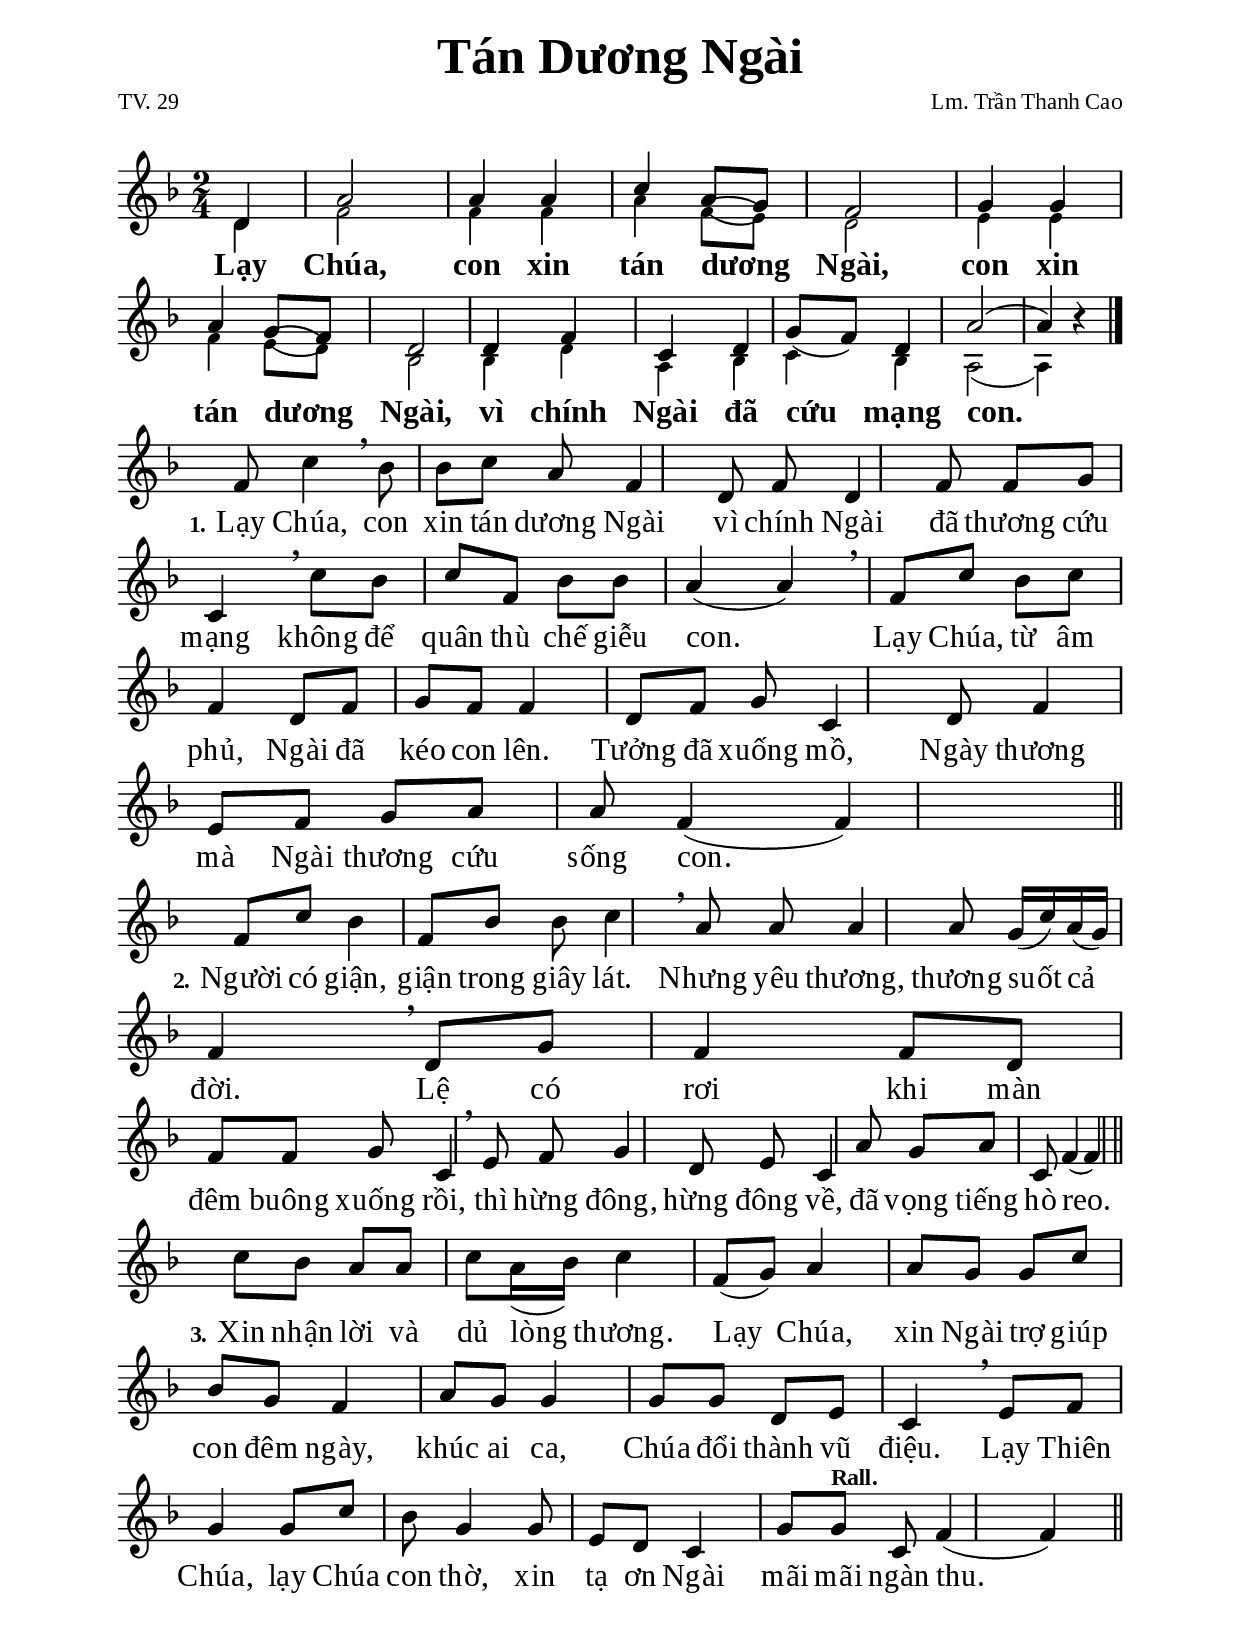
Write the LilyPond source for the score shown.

% Cài đặt chung
\version "2.20.0"
\include "english.ly"

\header {
  title = \markup { \fontsize #3 "Tán Dương Ngài" }
  poet = "TV. 29"
  composer = "Lm. Trần Thanh Cao"
  arranger = " "
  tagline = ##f
}

\paper {
  #(set-paper-size "a4")
  top-margin = 15\mm
  bottom-margin = 15\mm
  left-margin = 20\mm
  right-margin = 20\mm
  indent = #0
  #(define fonts
    (make-pango-font-tree
      "Liberation Serif"
      "Liberation Serif"
      "Liberation Serif"
      (/ 20 20)))
  page-count = #1
}

% Nhạc điệp khúc
nhacDiepKhucSop= \relative c' {
  \partial 4 d4 |
  a'2 |
  a4 a |
  c a8 _(g) |
  f2 |
  g4 g |
  a g8 _(f) |
  d2 |
  d4 f |
  c d |
  g8 _(f) d4 |
  a'2 ( |
  a4) r \bar "|."
}

nhacDiepKhucBass= \relative c' {
  \partial 4 d4 |
  f2 |
  f4 f |
  a f8 ^(e) |
  d2 |
  e4 e |
  f e8 ^(d) |
  bf2 |
  bf4 d |
  a bf |
  c bf |
  a2 ( |
  a4) r
}

% Nhạc phiên khúc
nhacPhienKhucMot = \relative c' {
  f8 c'4 \breathe
  bf8 bf c a f4 d8 f d4 f8 f g c,4 \breathe
  c'8 bf c f, bf bf a4 (a) \breathe
  f8 c' bf c f,4 d8 f g f f4 d8 f g c,4
  d8 f4 e8 f g a a f4 (f) \bar "||"
}

nhacPhienKhucHai = \relative c' {
  f8 c' bf4 f8 bf bf c4 \breathe
  a8 a a4 a8 g16 _(c) a (g) f4 \breathe
  d8 g f4 f8 d f f g c,4 \breathe
  e8 f g4 d8 e c4 a'8 g a c, f4 (f) \bar "||"
}

nhacPhienKhucBa = \relative c'' {
  c8 bf a a c a16 _(bf) c4 f,8 (g) a4 a8 g g c bf g f4
  a8 g g4 g8 g d e c4 \breathe
  e8 f g4 g8 c bf g4 g8 e d c4
  g'8
  \tempo "Rall." g c, f4 (f) \bar "||"
}

% Lời điệp khúc
loiDiepKhuc = \lyricmode {
  Lạy Chúa, con xin tán dương Ngài,
  con xin tán dương Ngài,
  vì chính Ngài đã cứu mạng con.
}

% Lời phiên khúc
loiPhienKhucMot = \lyricmode {
  \set stanza = #"1."
  Lạy Chúa, con xin tán dương Ngài
  vì chính Ngài đã thương cứu mạng
  không để quân thù chế giễu con.
  Lạy Chúa, từ âm phủ, Ngài đã kéo con lên.
  Tưởng đã xuống mồ,
  Ngày thương mà Ngài thương cứu sống con.
}

loiPhienKhucHai = \lyricmode {
  \set stanza = #"2."
  Người có giận, giận trong giây lát.
  Nhưng yêu thương, thương suốt cả đời.
  Lệ có rơi khi màn đêm buông xuống rồi,
  thì hừng đông, hừng đông về, đã vọng tiếng hò reo.
}

loiPhienKhucBa = \lyricmode {
  \set stanza = #"3."
  Xin nhận lời và dủ lòng thương.
  Lạy Chúa, xin Ngài trợ giúp con đêm ngày,
  khúc ai ca, Chúa đổi thành vũ điệu.
  Lạy Thiên Chúa, lạy Chúa con thờ,
  xin tạ ơn Ngài mãi mãi ngàn thu.
}


% Dàn trang
\score {
  \new ChoirStaff <<
    \new Staff = diepKhuc \with {
        \consists "Merge_rests_engraver"
        \magnifyStaff #(magstep +1)
      }
      <<
      \new Voice = beSop {
        \voiceOne \key f \major \time 2/4 \nhacDiepKhucSop
      }
      \new Voice = beBas {
        \override NoteHead.font-size = #-2
        \voiceTwo \key f \major \time 2/4 \nhacDiepKhucBass
      }
    >>
    \new Lyrics \lyricsto beSop \loiDiepKhuc
  >>
  \layout {
    \override Lyrics.LyricText.font-series = #'bold
    \override Lyrics.LyricText.font-size = #+3
    \override Lyrics.LyricSpace.minimum-distance = #2.5
    \override Score.BarNumber.break-visibility = ##(#f #f #f)
  }
}

\score {
  \new ChoirStaff <<
    \new Staff = phienKhuc \with {
        \magnifyStaff #(magstep +1)
      }
      <<
      \new Voice = beSop {
        \key f \major \time 2/4 \nhacPhienKhucMot
      }
    >>
    \new Lyrics \lyricsto beSop \loiPhienKhucMot
  >>
  \layout {
    \override Staff.TimeSignature.transparent = ##t
    \override Lyrics.LyricText.font-size = #+3
    \override Lyrics.LyricSpace.minimum-distance = #0.5
    \override Score.BarNumber.break-visibility = ##(#f #f #f)
    \set Score.barAlways = ##t
    \set Score.defaultBarType = ""
  } 
}

\score {
  \new ChoirStaff <<
    \new Staff = phienKhuc \with {
        \magnifyStaff #(magstep +1)
      }
      <<
      \new Voice = beSop {
        \key f \major \time 2/4 \nhacPhienKhucHai
      }
    >>
    \new Lyrics \lyricsto beSop \loiPhienKhucHai
  >>
  \layout {
    \override Staff.TimeSignature.transparent = ##t
    \override Lyrics.LyricText.font-size = #+3
    \override Lyrics.LyricSpace.minimum-distance = #0.5
    \override Score.BarNumber.break-visibility = ##(#f #f #f)
    \set Score.barAlways = ##t
    \set Score.defaultBarType = ""
  } 
}

\score {
  \new ChoirStaff <<
    \new Staff = phienKhuc \with {
        \magnifyStaff #(magstep +1)
      }
      <<
      \new Voice = beSop {
        \key f \major \time 2/4 \nhacPhienKhucBa
      }
    >>
    \new Lyrics \lyricsto beSop \loiPhienKhucBa
  >>
  \layout {
    \override Staff.TimeSignature.transparent = ##t
    \override Lyrics.LyricText.font-size = #+3
    \override Lyrics.LyricSpace.minimum-distance = #0.5
    \override Score.BarNumber.break-visibility = ##(#f #f #f)
    \set Score.barAlways = ##t
    \set Score.defaultBarType = ""
  } 
}
